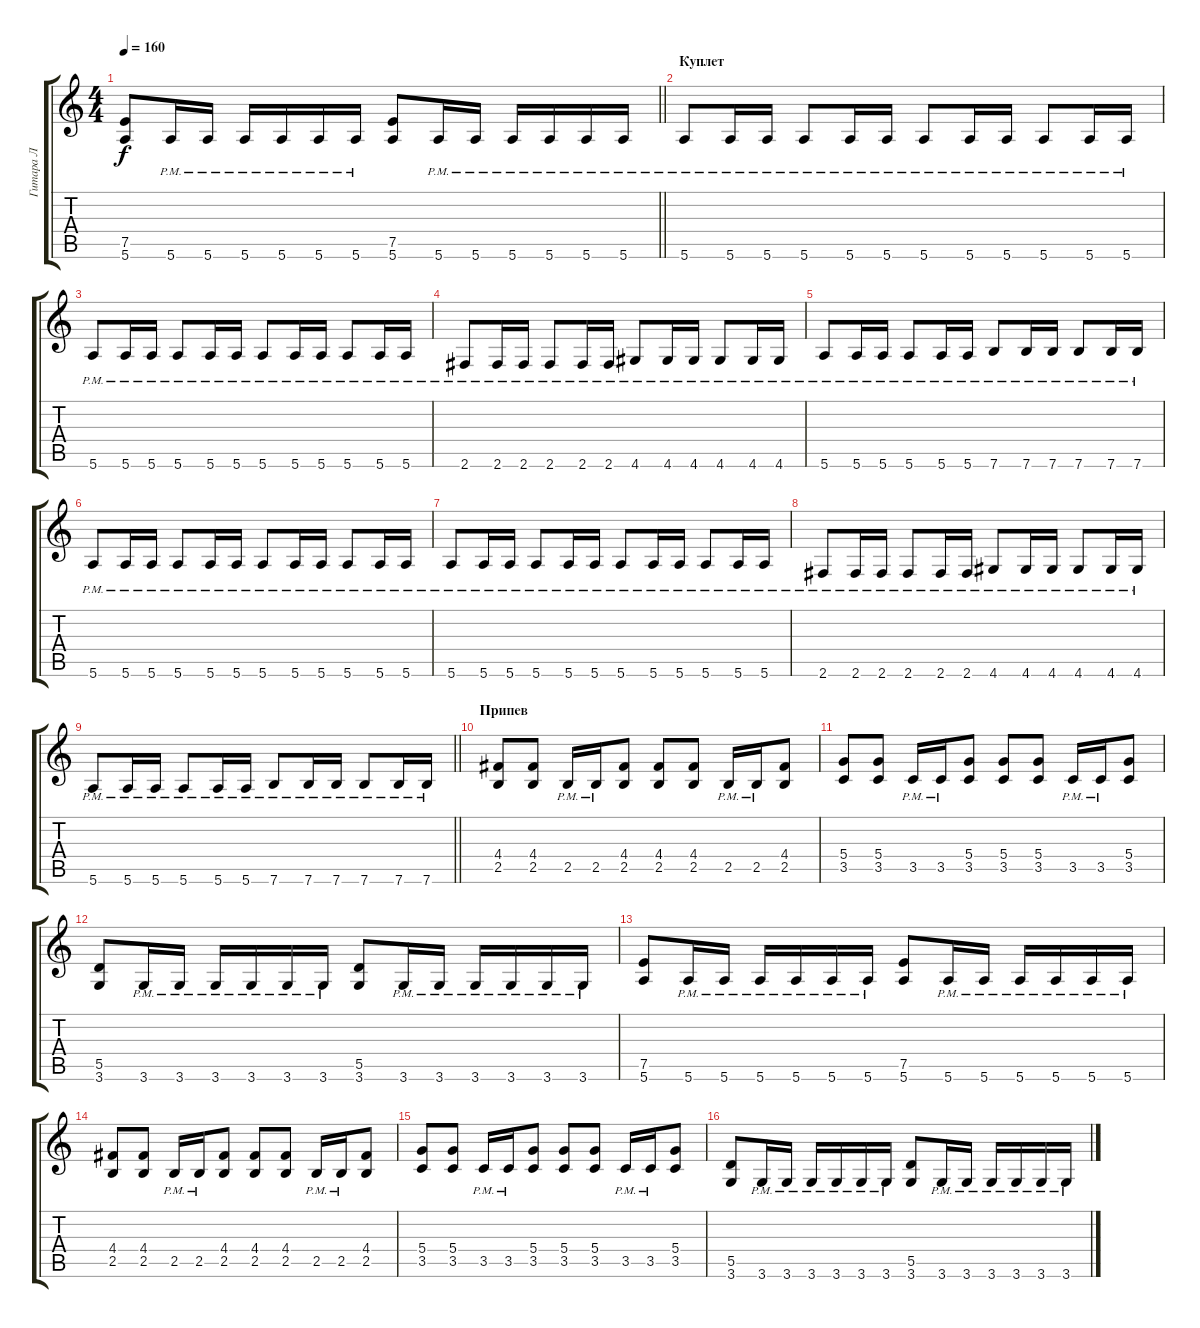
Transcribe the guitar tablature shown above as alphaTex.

\track ("Гитара Л" "Гитара Л") {instrument distortionguitar}
\staff {score tabs}
\tuning (E4 B3 G3 D3 A2 E2) {hide}
\ts (4 4)
\tempo 160
\clef g2
\barLineRight lightlight
\ks c
(7.5 5.6).8{dy f} 5.6{pm}.16 5.6{pm}.16 5.6{pm}.16 5.6{pm}.16 5.6{pm}.16 5.6{pm}.16 (7.5 5.6).8 5.6{pm}.16 5.6{pm}.16 5.6{pm}.16 5.6{pm}.16 5.6{pm}.16 5.6{pm}.16 |
\section ("" "Куплет")
5.6{pm}.8 5.6{pm}.16 5.6{pm}.16 5.6{pm}.8 5.6{pm}.16 5.6{pm}.16 5.6{pm}.8 5.6{pm}.16 5.6{pm}.16 5.6{pm}.8 5.6{pm}.16 5.6{pm}.16 |
5.6{pm}.8 5.6{pm}.16 5.6{pm}.16 5.6{pm}.8 5.6{pm}.16 5.6{pm}.16 5.6{pm}.8 5.6{pm}.16 5.6{pm}.16 5.6{pm}.8 5.6{pm}.16 5.6{pm}.16 |
2.6{pm}.8 2.6{pm}.16 2.6{pm}.16 2.6{pm}.8 2.6{pm}.16 2.6{pm}.16 4.6{pm}.8 4.6{pm}.16 4.6{pm}.16 4.6{pm}.8 4.6{pm}.16 4.6{pm}.16 |
5.6{pm}.8 5.6{pm}.16 5.6{pm}.16 5.6{pm}.8 5.6{pm}.16 5.6{pm}.16 7.6{pm}.8 7.6{pm}.16 7.6{pm}.16 7.6{pm}.8 7.6{pm}.16 7.6{pm}.16 |
5.6{pm}.8 5.6{pm}.16 5.6{pm}.16 5.6{pm}.8 5.6{pm}.16 5.6{pm}.16 5.6{pm}.8 5.6{pm}.16 5.6{pm}.16 5.6{pm}.8 5.6{pm}.16 5.6{pm}.16 |
5.6{pm}.8 5.6{pm}.16 5.6{pm}.16 5.6{pm}.8 5.6{pm}.16 5.6{pm}.16 5.6{pm}.8 5.6{pm}.16 5.6{pm}.16 5.6{pm}.8 5.6{pm}.16 5.6{pm}.16 |
2.6{pm}.8 2.6{pm}.16 2.6{pm}.16 2.6{pm}.8 2.6{pm}.16 2.6{pm}.16 4.6{pm}.8 4.6{pm}.16 4.6{pm}.16 4.6{pm}.8 4.6{pm}.16 4.6{pm}.16 |
\barLineRight lightlight
5.6{pm}.8 5.6{pm}.16 5.6{pm}.16 5.6{pm}.8 5.6{pm}.16 5.6{pm}.16 7.6{pm}.8 7.6{pm}.16 7.6{pm}.16 7.6{pm}.8 7.6{pm}.16 7.6{pm}.16 |
\section ("" "Припев")
(4.4 2.5).8 (4.4 2.5).8 2.5{pm}.16 2.5{pm}.16 (4.4 2.5).8 (4.4 2.5).8 (4.4 2.5).8 2.5{pm}.16 2.5{pm}.16 (4.4 2.5).8 |
(5.4 3.5).8 (5.4 3.5).8 3.5{pm}.16 3.5{pm}.16 (5.4 3.5).8 (5.4 3.5).8 (5.4 3.5).8 3.5{pm}.16 3.5{pm}.16 (5.4 3.5).8 |
(5.5 3.6).8 3.6{pm}.16 3.6{pm}.16 3.6{pm}.16 3.6{pm}.16 3.6{pm}.16 3.6{pm}.16 (5.5 3.6).8 3.6{pm}.16 3.6{pm}.16 3.6{pm}.16 3.6{pm}.16 3.6{pm}.16 3.6{pm}.16 |
(7.5 5.6).8 5.6{pm}.16 5.6{pm}.16 5.6{pm}.16 5.6{pm}.16 5.6{pm}.16 5.6{pm}.16 (7.5 5.6).8 5.6{pm}.16 5.6{pm}.16 5.6{pm}.16 5.6{pm}.16 5.6{pm}.16 5.6{pm}.16 |
(4.4 2.5).8 (4.4 2.5).8 2.5{pm}.16 2.5{pm}.16 (4.4 2.5).8 (4.4 2.5).8 (4.4 2.5).8 2.5{pm}.16 2.5{pm}.16 (4.4 2.5).8 |
(5.4 3.5).8 (5.4 3.5).8 3.5{pm}.16 3.5{pm}.16 (5.4 3.5).8 (5.4 3.5).8 (5.4 3.5).8 3.5{pm}.16 3.5{pm}.16 (5.4 3.5).8 |
(5.5 3.6).8 3.6{pm}.16 3.6{pm}.16 3.6{pm}.16 3.6{pm}.16 3.6{pm}.16 3.6{pm}.16 (5.5 3.6).8 3.6{pm}.16 3.6{pm}.16 3.6{pm}.16 3.6{pm}.16 3.6{pm}.16 3.6{pm}.16
